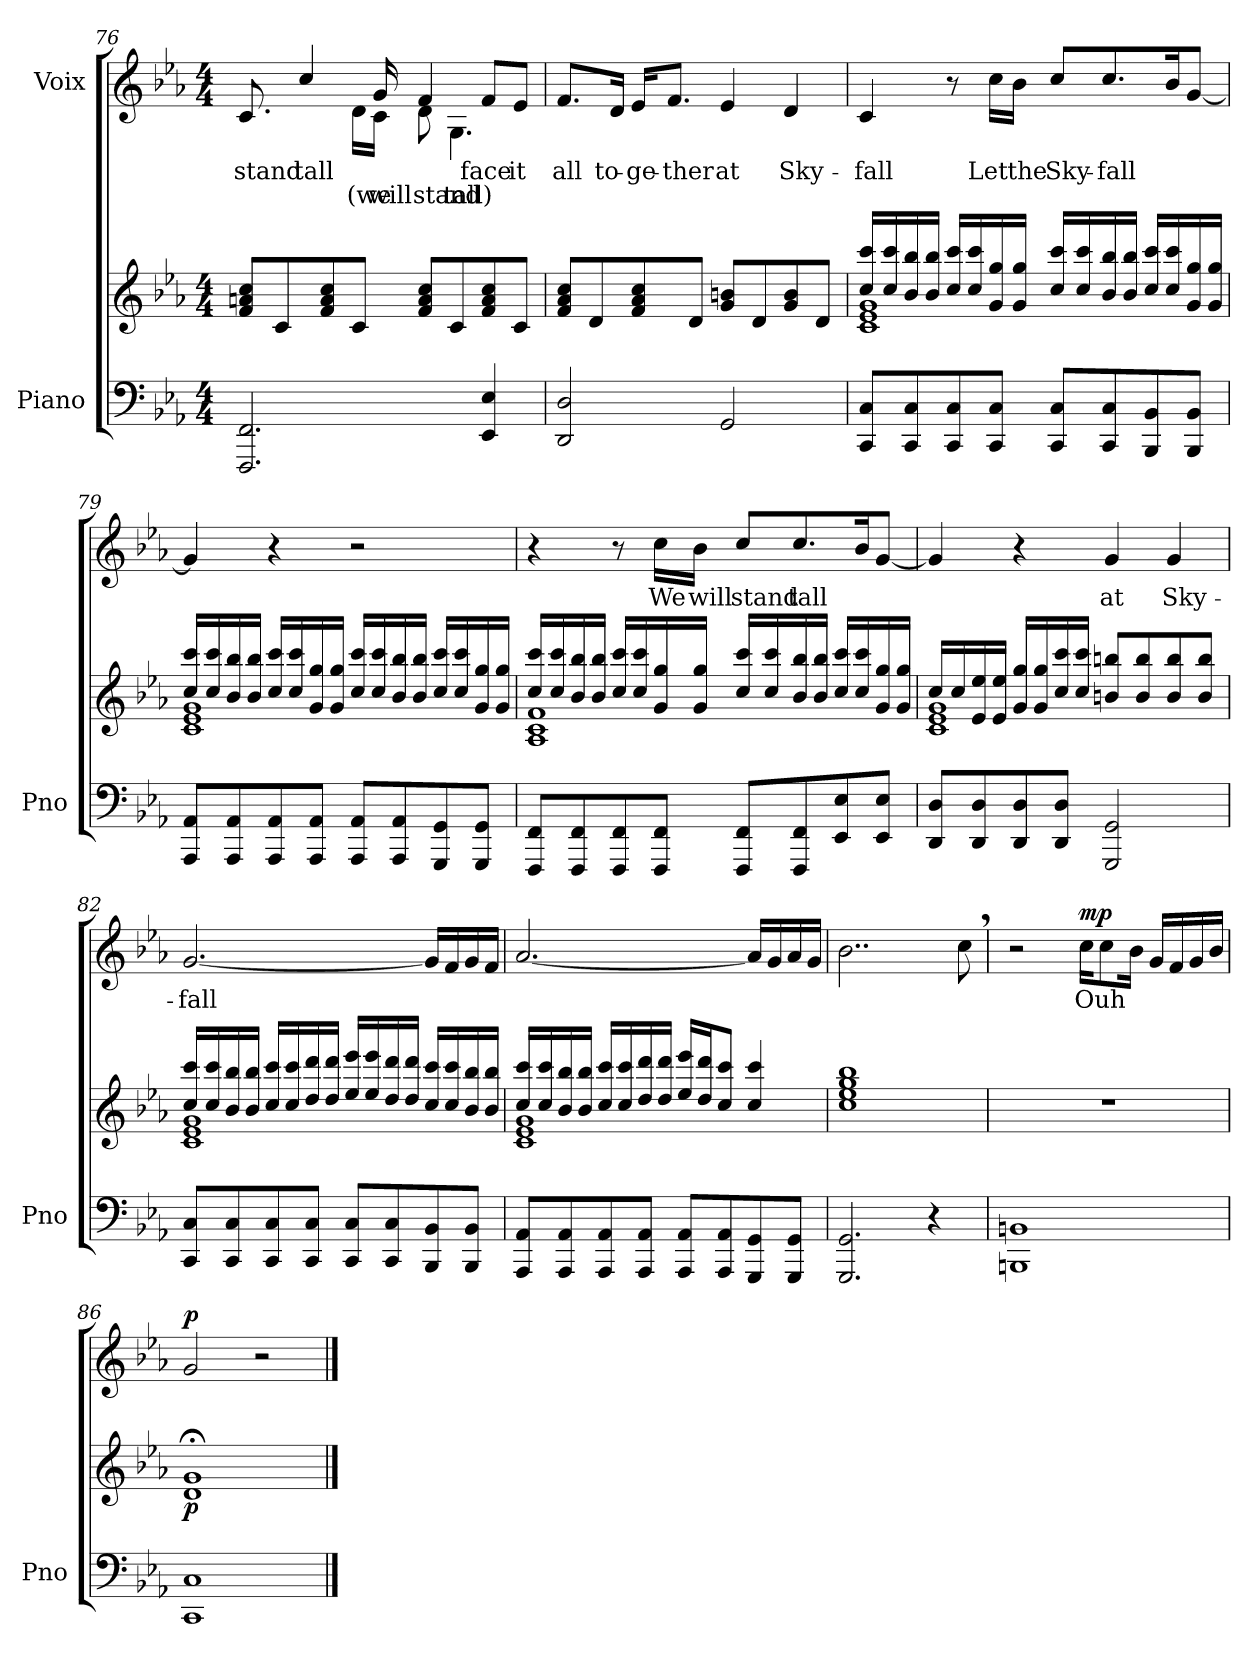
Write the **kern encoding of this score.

**kern	**kern	**dynam	**kern	**text	**text	**dynam
*part2	*part2	*part2	*part1	*part1	*part1	*part1
*staff3	*staff2	*staff2/3	*staff1	*staff1	*staff1	*staff1
*I"Piano	*	*	*I"Voix	*	*	*
*I'Pno	*	*	*	*	*	*
*clefF4	*clefG2	*	*clefG2	*	*	*
*k[b-e-a-]	*k[b-e-a-]	*	*k[b-e-a-]	*	*	*
*M4/4	*M4/4	*	*M4/4	*	*	*
=76	=76	=76	=76	=76	=76	=76
!	!	!	!	!LO:LY:b	!	!
*	*	*	*^	*	*	*
2.FFF/ 2.FF/	8f/ 8an/ 8cc/L	.	8.c/	4.ryy	stand	.	.
.	8c/	.	.	.	.	.	.
!	!	!	!	!	!LO:LY:b	!	!
.	.	.	4cc/	.	tall	.	.
.	8f/ 8a/ 8cc/	.	.	.	.	.	.
!	!	!	!	!	!	!LO:LY:b	!
.	8c/J	.	.	16d\LL	.	(we	.
!	!	!	!	!	!	!LO:LY:b	!
.	.	.	16g/	16c\JJ	.	will	.
!	!	!	!	!	!	!LO:LY:b	!
.	8f/ 8a/ 8cc/L	.	4f/	8d\	.	stand	.
!	!	!	!	!	!	!LO:LY:b	!
.	8c/	.	.	4.G\	.	tall)	.
!	!	!	!	!	!LO:LY:b	!	!
4EE-/ 4E-/	8f/ 8a/ 8cc/	.	8f/L	.	face	.	.
!	!	!	!	!	!LO:LY:b	!	!
.	8c/J	.	8e-/J	.	it	.	.
*	*	*	*v	*v	*	*	*
!!LO:LB:g=z
=77	=77	=77	=77	=77	=77	=77
!	!	!	!	!LO:LY:b	!	!
2DD/ 2D/	8f/ 8a-/ 8cc/L	.	8.f/L	all	.	.
.	8d/	.	.	.	.	.
!	!	!	!	!LO:LY:b	!	!
.	.	.	16d/Jk	to-	.	.
!	!	!	!	!LO:LY:b	!	!
.	8f/ 8a-/ 8cc/	.	16e-/KL	-ge-	.	.
!	!	!	!	!LO:LY:b	!	!
.	.	.	8.f/J	-ther	.	.
.	8d/J	.	.	.	.	.
!	!	!	!	!LO:LY:b	!	!
2GG/	8g/ 8bn/L	.	4e-/	at	.	.
.	8d/	.	.	.	.	.
!	!	!	!	!LO:LY:b	!	!
.	8g/ 8b/	.	4d/	Sky-	.	.
.	8d/J	.	.	.	.	.
=78	=78	=78	=78	=78	=78	=78
*	*^	*	*	*	*	*
!	!	!	!	!	!LO:LY:b	!	!
8CC/ 8C/L	16cc/ 16ccc/LL	1c 1e- 1g	.	4c/	fall	.	.
.	16cc/ 16ccc/	.	.	.	.	.	.
8CC/ 8C/	16b-/ 16bb-/	.	.	.	.	.	.
.	16b-/ 16bb-/JJ	.	.	.	.	.	.
8CC/ 8C/	16cc/ 16ccc/LL	.	.	8r	.	.	.
.	16cc/ 16ccc/	.	.	.	.	.	.
!	!	!	!	!	!LO:LY:b	!LO:LY:b	!
8CC/ 8C/J	16g/ 16gg/	.	.	16cc\LL	Let	.	.
!	!	!	!	!	!LO:LY:b	!LO:LY:b	!
.	16g/ 16gg/JJ	.	.	16b-\JJ	the	.	.
!	!	!	!	!	!LO:LY:b	!LO:LY:b	!
8CC/ 8C/L	16cc/ 16ccc/LL	.	.	8cc/L	Sky-	.	.
.	16cc/ 16ccc/	.	.	.	.	.	.
!	!	!	!	!	!LO:LY:b	!LO:LY:b	!
8CC/ 8C/	16b-/ 16bb-/	.	.	8.cc/	-fall	.	.
.	16b-/ 16bb-/JJ	.	.	.	.	.	.
8BBB-/ 8BB-/	16cc/ 16ccc/LL	.	.	.	.	.	.
!	!	!	!	!	!	!LO:LY:b	!
.	16cc/ 16ccc/	.	.	16b-/K	.	.	.
8BBB-/ 8BB-/J	16g/ 16gg/	.	.	[8g/J	.	.	.
.	16g/ 16gg/JJ	.	.	.	.	.	.
=79	=79	=79	=79	=79	=79	=79	=79
8AAA-/ 8AA-/L	16cc/ 16ccc/LL	1c 1e- 1g	.	4g/]	.	.	.
.	16cc/ 16ccc/	.	.	.	.	.	.
8AAA-/ 8AA-/	16b-/ 16bb-/	.	.	.	.	.	.
.	16b-/ 16bb-/JJ	.	.	.	.	.	.
8AAA-/ 8AA-/	16cc/ 16ccc/LL	.	.	4r	.	.	.
.	16cc/ 16ccc/	.	.	.	.	.	.
8AAA-/ 8AA-/J	16g/ 16gg/	.	.	.	.	.	.
.	16g/ 16gg/JJ	.	.	.	.	.	.
8AAA-/ 8AA-/L	16cc/ 16ccc/LL	.	.	2r	.	.	.
.	16cc/ 16ccc/	.	.	.	.	.	.
8AAA-/ 8AA-/	16b-/ 16bb-/	.	.	.	.	.	.
.	16b-/ 16bb-/JJ	.	.	.	.	.	.
8GGG/ 8GG/	16cc/ 16ccc/LL	.	.	.	.	.	.
.	16cc/ 16ccc/	.	.	.	.	.	.
8GGG/ 8GG/J	16g/ 16gg/	.	.	.	.	.	.
.	16g/ 16gg/JJ	.	.	.	.	.	.
!!LO:LB:g=z
=80	=80	=80	=80	=80	=80	=80	=80
8FFF/ 8FF/L	16cc/ 16ccc/LL	1A- 1c 1f	.	4r	.	.	.
.	16cc/ 16ccc/	.	.	.	.	.	.
8FFF/ 8FF/	16b-/ 16bb-/	.	.	.	.	.	.
.	16b-/ 16bb-/JJ	.	.	.	.	.	.
8FFF/ 8FF/	16cc/ 16ccc/LL	.	.	8r	.	.	.
.	16cc/ 16ccc/	.	.	.	.	.	.
!	!	!	!	!	!LO:LY:b	!LO:LY:b	!
8FFF/ 8FF/J	16g/ 16gg/	.	.	16cc\LL	We	.	.
!	!	!	!	!	!LO:LY:b	!LO:LY:b	!
.	16g/ 16gg/JJ	.	.	16b-\JJ	will	.	.
!	!	!	!	!	!LO:LY:b	!	!
8FFF/ 8FF/L	16cc/ 16ccc/LL	.	.	8cc/L	stand	.	.
.	16cc/ 16ccc/	.	.	.	.	.	.
!	!	!	!	!	!LO:LY:b	!	!
8FFF/ 8FF/	16b-/ 16bb-/	.	.	8.cc/	tall	.	.
.	16b-/ 16bb-/JJ	.	.	.	.	.	.
8EE-/ 8E-/	16cc/ 16ccc/LL	.	.	.	.	.	.
.	16cc/ 16ccc/	.	.	16b-/K	.	.	.
8EE-/ 8E-/J	16g/ 16gg/	.	.	[8g/J	.	.	.
.	16g/ 16gg/JJ	.	.	.	.	.	.
=81	=81	=81	=81	=81	=81	=81	=81
8DD/ 8D/L	16cc/LL	1c 1e- 1g	.	4g/]	.	.	.
.	16cc/	.	.	.	.	.	.
8DD/ 8D/	16e-/ 16ee-/	.	.	.	.	.	.
.	16e-/ 16ee-/JJ	.	.	.	.	.	.
8DD/ 8D/	16g/ 16gg/LL	.	.	4r	.	.	.
.	16g/ 16gg/	.	.	.	.	.	.
8DD/ 8D/J	16cc/ 16ccc/	.	.	.	.	.	.
.	16cc/ 16ccc/JJ	.	.	.	.	.	.
!	!	!	!	!	!LO:LY:b	!	!
2GGG/ 2GG/	8bn/ 8bbn/L	.	.	4g/	at	.	.
.	8b/ 8bb/	.	.	.	.	.	.
!	!	!	!	!	!LO:LY:b	!	!
.	8b/ 8bb/	.	.	4g/	Sky-	.	.
.	8b/ 8bb/J	.	.	.	.	.	.
=82	=82	=82	=82	=82	=82	=82	=82
!	!	!	!	!	!LO:LY:b	!LO:LY:b	!
8CC/ 8C/L	16cc/ 16ccc/LL	1c 1e- 1g	.	[2.g/	-fall	.	.
.	16cc/ 16ccc/	.	.	.	.	.	.
8CC/ 8C/	16b-/ 16bb-/	.	.	.	.	.	.
.	16b-/ 16bb-/JJ	.	.	.	.	.	.
8CC/ 8C/	16cc/ 16ccc/LL	.	.	.	.	.	.
.	16cc/ 16ccc/	.	.	.	.	.	.
8CC/ 8C/J	16dd/ 16ddd/	.	.	.	.	.	.
.	16dd/ 16ddd/JJ	.	.	.	.	.	.
8CC/ 8C/L	16ee-/ 16eee-/LL	.	.	.	.	.	.
.	16ee-/ 16eee-/	.	.	.	.	.	.
8CC/ 8C/	16dd/ 16ddd/	.	.	.	.	.	.
.	16dd/ 16ddd/JJ	.	.	.	.	.	.
!	!	!	!	!	!	!LO:LY:b	!
8BBB-/ 8BB-/	16cc/ 16ccc/LL	.	.	16g/LL]	.	.	.
.	16cc/ 16ccc/	.	.	16f/	.	.	.
8BBB-/ 8BB-/J	16b-/ 16bb-/	.	.	16g/	.	.	.
.	16b-/ 16bb-/JJ	.	.	16f/JJ	.	.	.
!!LO:LB:g=z
=83	=83	=83	=83	=83	=83	=83	=83
8AAA-/ 8AA-/L	16cc/ 16ccc/LL	1c 1e- 1g	.	[2.a-/	.	.	.
.	16cc/ 16ccc/	.	.	.	.	.	.
8AAA-/ 8AA-/	16b-/ 16bb-/	.	.	.	.	.	.
.	16b-/ 16bb-/JJ	.	.	.	.	.	.
8AAA-/ 8AA-/	16cc/ 16ccc/LL	.	.	.	.	.	.
.	16cc/ 16ccc/	.	.	.	.	.	.
8AAA-/ 8AA-/J	16dd/ 16ddd/	.	.	.	.	.	.
.	16dd/ 16ddd/JJ	.	.	.	.	.	.
8AAA-/ 8AA-/L	16ee-/ 16eee-/LL	.	.	.	.	.	.
.	16dd/ 16ddd/J	.	.	.	.	.	.
8AAA-/ 8AA-/	8cc/ 8ccc/J	.	.	.	.	.	.
8GGG/ 8GG/	4cc/ 4ccc/	.	.	16a-/LL]	.	.	.
.	.	.	.	16g/	.	.	.
8GGG/ 8GG/J	.	.	.	16a-/	.	.	.
.	.	.	.	16g/JJ	.	.	.
*	*v	*v	*	*	*	*	*
=84	=84	=84	=84	=84	=84	=84
2.GGG/ 2.GG/	1cc 1ee- 1gg 1bb-	.	2..b-\	.	.	.
4r	.	.	.	.	.	.
.	.	.	8cc,\	.	.	.
=85	=85	=85	=85	=85	=85	=85
1BBBn 1BBn	1r	.	2r	.	.	.
!	!	!	!	!LO:LY:b	!	!LO:DY:a
.	.	.	16cc\KL	Ouh	.	mp
.	.	.	8cc\	.	.	.
*	*	*	*MM110	*	*	*
.	.	.	16b-\Jk	.	.	.
.	.	.	16g/LL	.	.	.
.	.	.	16f/	.	.	.
.	.	.	16g/	.	.	.
.	.	.	16b-/JJ	.	.	.
=86	=86	=86	=86	=86	=86	=86
*	*	*	*MM75	*	*	*
!	!	!LO:DY:b	!	!	!	!LO:DY:b
1CC 1C	1d;< 1g;<	p	2g/	.	.	p
.	.	.	2r	.	.	.
==	==	==	==	==	==	==
*-	*-	*-	*-	*-	*-	*-
